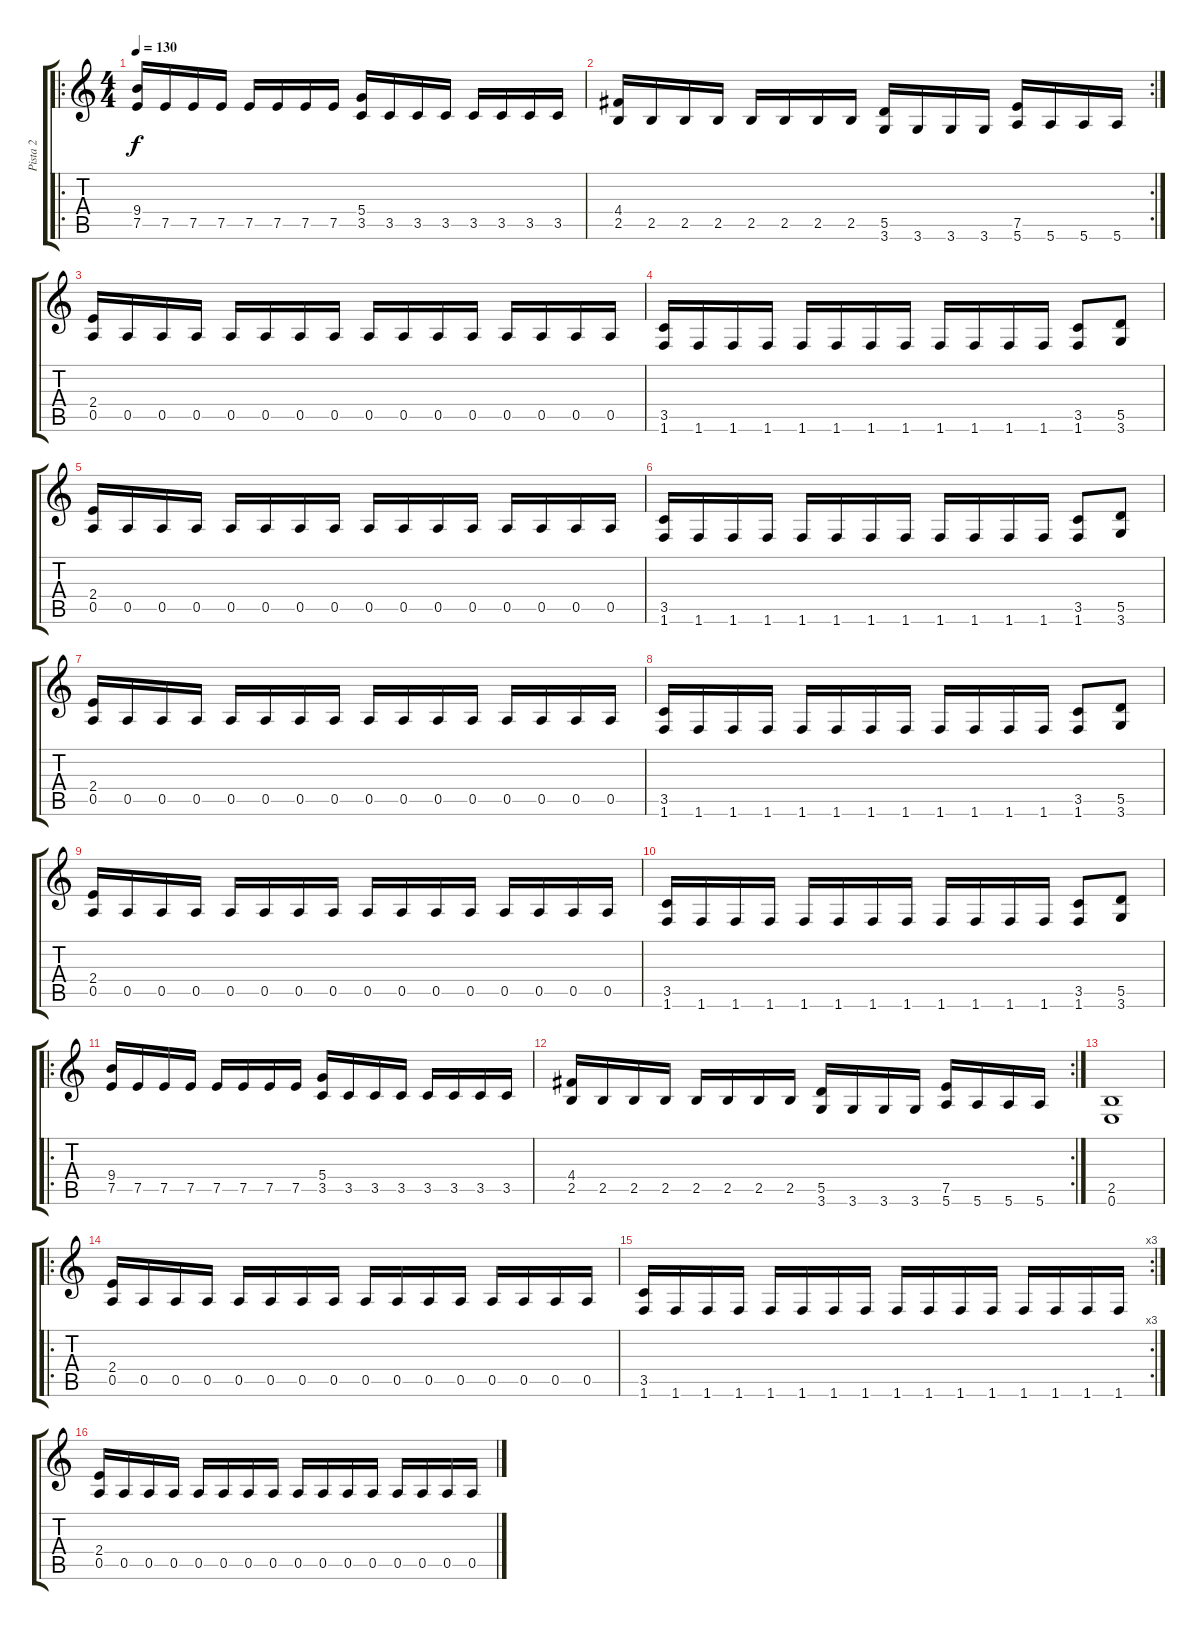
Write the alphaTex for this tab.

\track ("Pista 2" "Pista 2") {instrument distortionguitar}
\staff {score tabs}
\tuning (E4 B3 G3 D3 A2 E2) {hide}
\ro
\ts (4 4)
\tempo 130
\clef g2
\ks c
(9.4 7.5).16{dy f} 7.5.16 7.5.16 7.5.16 7.5.16 7.5.16 7.5.16 7.5.16 (5.4 3.5).16 3.5.16 3.5.16 3.5.16 3.5.16 3.5.16 3.5.16 3.5.16 |
\rc 2
(4.4 2.5).16 2.5.16 2.5.16 2.5.16 2.5.16 2.5.16 2.5.16 2.5.16 (5.5 3.6).16 3.6.16 3.6.16 3.6.16 (7.5 5.6).16 5.6.16 5.6.16 5.6.16 |
(2.4 0.5).16 0.5.16 0.5.16 0.5.16 0.5.16 0.5.16 0.5.16 0.5.16 0.5.16 0.5.16 0.5.16 0.5.16 0.5.16 0.5.16 0.5.16 0.5.16 |
(3.5 1.6).16 1.6.16 1.6.16 1.6.16 1.6.16 1.6.16 1.6.16 1.6.16 1.6.16 1.6.16 1.6.16 1.6.16 (3.5 1.6).8 (5.5 3.6).8 |
(2.4 0.5).16 0.5.16 0.5.16 0.5.16 0.5.16 0.5.16 0.5.16 0.5.16 0.5.16 0.5.16 0.5.16 0.5.16 0.5.16 0.5.16 0.5.16 0.5.16 |
(3.5 1.6).16 1.6.16 1.6.16 1.6.16 1.6.16 1.6.16 1.6.16 1.6.16 1.6.16 1.6.16 1.6.16 1.6.16 (3.5 1.6).8 (5.5 3.6).8 |
(2.4 0.5).16 0.5.16 0.5.16 0.5.16 0.5.16 0.5.16 0.5.16 0.5.16 0.5.16 0.5.16 0.5.16 0.5.16 0.5.16 0.5.16 0.5.16 0.5.16 |
(3.5 1.6).16 1.6.16 1.6.16 1.6.16 1.6.16 1.6.16 1.6.16 1.6.16 1.6.16 1.6.16 1.6.16 1.6.16 (3.5 1.6).8 (5.5 3.6).8 |
(2.4 0.5).16 0.5.16 0.5.16 0.5.16 0.5.16 0.5.16 0.5.16 0.5.16 0.5.16 0.5.16 0.5.16 0.5.16 0.5.16 0.5.16 0.5.16 0.5.16 |
(3.5 1.6).16 1.6.16 1.6.16 1.6.16 1.6.16 1.6.16 1.6.16 1.6.16 1.6.16 1.6.16 1.6.16 1.6.16 (3.5 1.6).8 (5.5 3.6).8 |
\ro
(9.4 7.5).16 7.5.16 7.5.16 7.5.16 7.5.16 7.5.16 7.5.16 7.5.16 (5.4 3.5).16 3.5.16 3.5.16 3.5.16 3.5.16 3.5.16 3.5.16 3.5.16 |
\rc 2
(4.4 2.5).16 2.5.16 2.5.16 2.5.16 2.5.16 2.5.16 2.5.16 2.5.16 (5.5 3.6).16 3.6.16 3.6.16 3.6.16 (7.5 5.6).16 5.6.16 5.6.16 5.6.16 |
(2.5 0.6).1 |
\ro
(2.4 0.5).16 0.5.16 0.5.16 0.5.16 0.5.16 0.5.16 0.5.16 0.5.16 0.5.16 0.5.16 0.5.16 0.5.16 0.5.16 0.5.16 0.5.16 0.5.16 |
\rc 3
(3.5 1.6).16 1.6.16 1.6.16 1.6.16 1.6.16 1.6.16 1.6.16 1.6.16 1.6.16 1.6.16 1.6.16 1.6.16 1.6.16 1.6.16 1.6.16 1.6.16 |
(2.4 0.5).16 0.5.16 0.5.16 0.5.16 0.5.16 0.5.16 0.5.16 0.5.16 0.5.16 0.5.16 0.5.16 0.5.16 0.5.16 0.5.16 0.5.16 0.5.16
